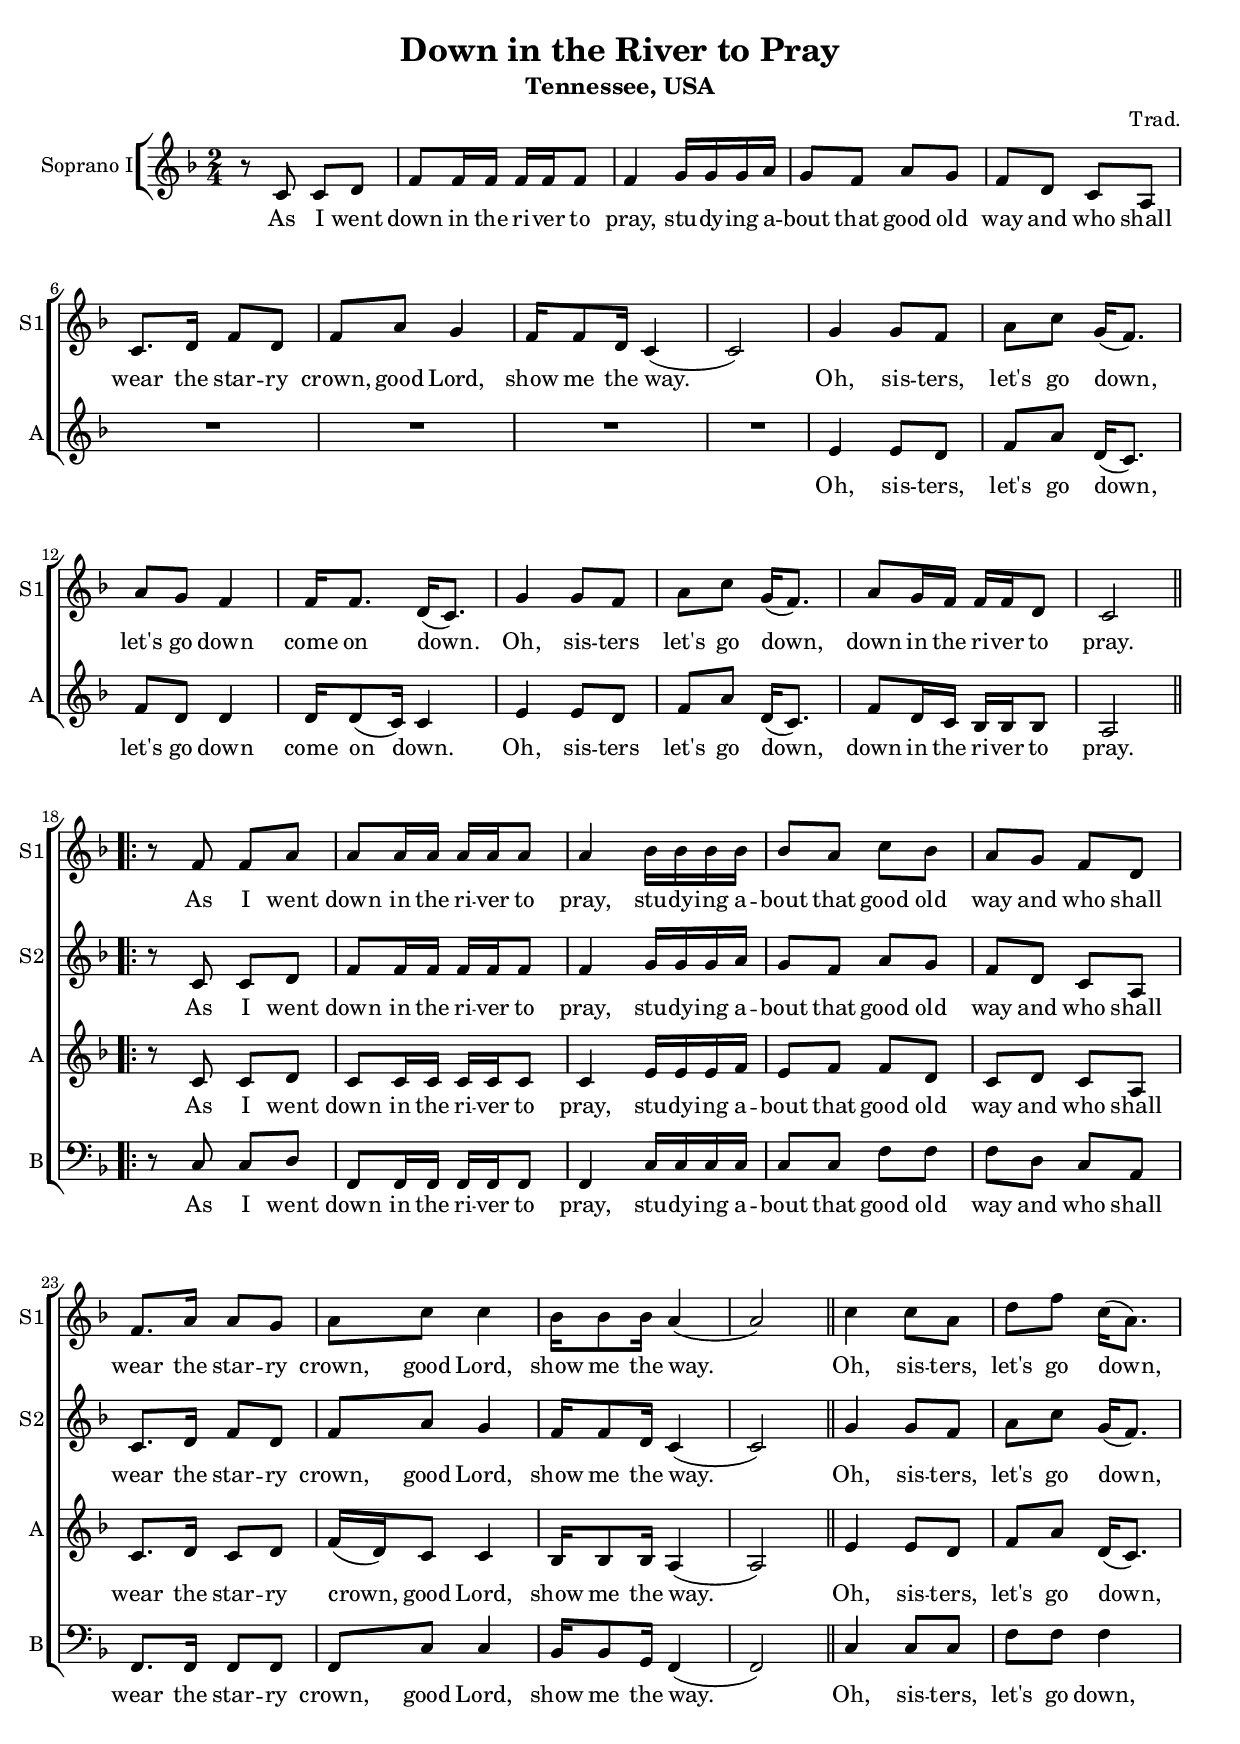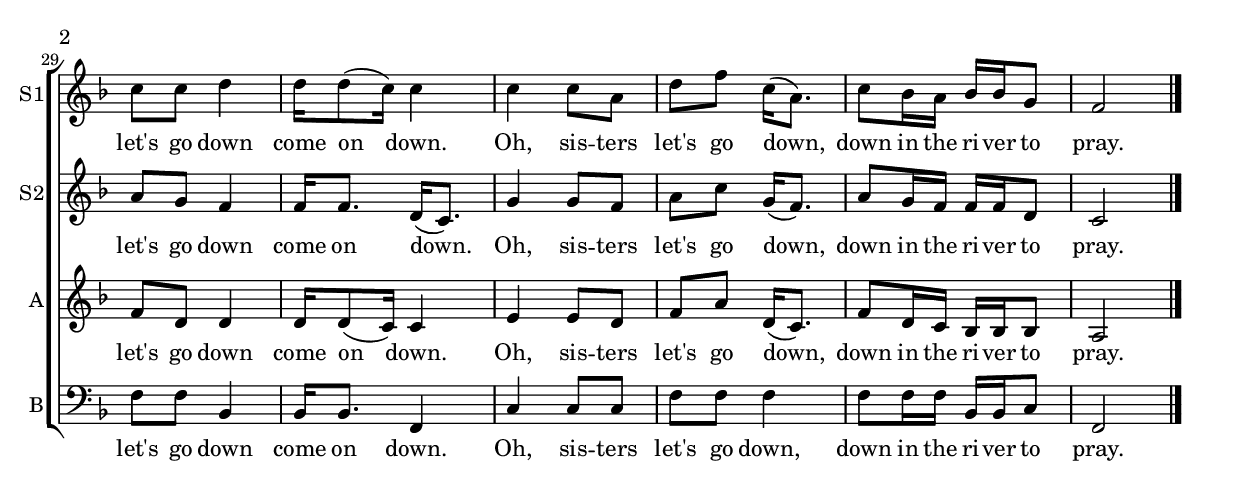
\version "2.12.2"
\include "suomi.ly"

#(set-global-staff-size 18)

global = { 
%  \numericTimeSignature
  \time 2/4 
%  \autoBeamOff
  \key f \major
  \set Staff.midiInstrument = #"voice oohs"
}

\header {
  title = "Down in the River to Pray"
  subtitle = "Tennessee, USA"
  composer = "Trad."
%  poet = ""
%  tagline = ""
}

\paper {
%  indent = 0
}


SopOneMusic = \relative c' {
  \set Staff.instrumentName = #"Soprano I"
  \set Staff.shortInstrumentName = "S1"
  r8 c c d | f f16 f f f f8 | f4 g16 g g a | g8 f a g | f d c a |
  c8. d16 f8 d | f a g4 | f16 f8 d16 c4( | c2) |

  g'4 g8 f | a c g16( f8.) | a8 g f4 | f16 f8. d16( c8.) |
  g'4 g8 f | a c g16( f8.) | a8 g16 f  f f d8 | c2

  \bar "||:"
  r8 f f a | a a16 a a a a8 | a4 b16 b b b | b8 a c b | a g f d |
  f8. a16 a8 g | a c c4 | b16 b8 b16 a4( | a2) \bar "||"

  c4 c8 a | d f c16( a8.) | c8 c d4 | d16 d8( c16) c4 |
  c4 c8 a | d f c16( a8.) | c8 b16 a  b b g8 | f2 
  \bar "|."
}

SopOneLyrics = \lyricmode {
  As I went down in the ri -- ver to pray,
  stu -- dy -- ing a -- bout that good old way
  and who shall wear the star -- ry crown, 
  good Lord, show me the way.

  Oh, sis -- ters, let's go down, let's go down
  come on down. Oh, sis -- ters let's go down,
  down in the ri -- ver to pray.
}

SopTwoMusic = \relative c' {
  \set Staff.instrumentName = #"Soprano II"
  \set Staff.shortInstrumentName = "S2"
  R2 * 17 
  \bar "||:"
  r8 c c d | f f16 f f f f8 | f4 g16 g g a | g8 f a g | f d c a |
  c8. d16 f8 d | f a g4 | f16 f8 d16 c4( | c2) |

  g'4 g8 f | a c g16( f8.) | a8 g f4 | f16 f8. d16( c8.) |
  g'4 g8 f | a c g16( f8.) | a8 g16 f  f f d8 | c2
 
}

AltoMusic = \relative c' {
  \set Staff.instrumentName = #"Alto"
  \set Staff.shortInstrumentName = "A"
% 1
  R2 * 9 |
  e4 e8 d | f a d,16( c8.) | f8 d d4 | d16 d8( c16) c4 |
  e4 e8 d | f a d,16( c8.) | f8 d16 c b b b8 | a2 |

  r8 c c d | c c16 c c c c8 | c4 e16 e e f | e8 f f d | c d c a |
  c8. d16 c8 d | f16( d) c8 c4 | b16 b8 b16 a4( | a2) |
  
  e'4 e8 d | f a d,16( c8.) | f8 d d4 | d16 d8( c16) c4 |
  e4 e8 d | f a d,16( c8.) | f8 d16 c  b b b8 | a2
}

AltoLyrics = \lyricmode {
  Oh, sis -- ters, let's go down, let's go down
  come on down. Oh, sis -- ters let's go down,
  down in the ri -- ver to pray.
}

TenoreMusic = \relative c' {
  \set Staff.instrumentName = #"Tenore"
  \set Staff.shortInstrumentName = "T"
  \clef "treble_8"
  R2 * 17 

}

BarytoneMusic = \relative c' {
  \set Staff.instrumentName = #"Barytone"
  \set Staff.shortInstrumentName = "Br"
  \clef bass
  R2 * 17 


}

BassMusic = \relative c {
  \set Staff.instrumentName = #"Basso"
  \set Staff.shortInstrumentName = "B"
  \clef bass
  R2 * 17 |
  r8 c c d | f,8 f16 f f f f8 | f4 c'16 c c c | c8 c f f | f d c a |
  f8. f16 f8 f | f c' c4 | b16 b8 g16 f4( | f2) |

  c'4 c8 c | f f f4 | f8 f b,4 | b16 b8. f4 |
  c'4 c8 c | f f f4 | f8 f16 f  b, b c8 | f,2
}



\score {
  \new ChoirStaff <<
    \new Staff <<
      \new Voice = "SopOne" {
	\global
        \SopOneMusic
      }
     \new Lyrics \lyricsto "SopOne" {
       \SopOneLyrics
       \SopOneLyrics
     }
    >>
    \new Staff <<
      \new Voice = "SopTwo" {
        \global
        \SopTwoMusic
      }
     \new Lyrics \lyricsto "SopTwo" {
       \SopOneLyrics
     }
    >>
    \new Staff <<
      \new Voice = "Alto" {
        \global
        \AltoMusic
      }
     \new Lyrics \lyricsto "Alto" {
       \AltoLyrics
       \SopOneLyrics
     }
    >>
    \new Staff <<
      \new Voice = "Tenore" {
        \global
        \TenoreMusic
      }
 %    \new Lyrics \lyricsto "Tenore" {
 %      \TenoreLyrics
 %    }
    >>
    \new Staff <<
      \new Voice = "Barytone" {
        \global
        \BarytoneMusic
      }
 %    \new Lyrics \lyricsto "Barytone" {
 %      \BarytoneLyrics
 %    }
    >>
    \new Staff <<
      \new Voice = "Bass" {
        \global
        \BassMusic
      }
      \new Lyrics \lyricsto "Bass" {
	\SopOneLyrics
      }
    >>
  >>
  \midi { 
    \context {
      \Score
    }
  }
  \layout { 
    \context {
     \RemoveEmptyStaffContext
   }
    \context {
     \Score
     \override VerticalAxisGroup #'remove-first = ##t
    }
    \context {
      \ChoirStaff 
      % If only one non-empty staff in a system exists, still print the backet
      \override SystemStartBracket #'collapse-height = #1
    }
    \context {
      \Score
      tempoWholesPerMinute = #(ly:make-moment 80 4)
    }
  }
}